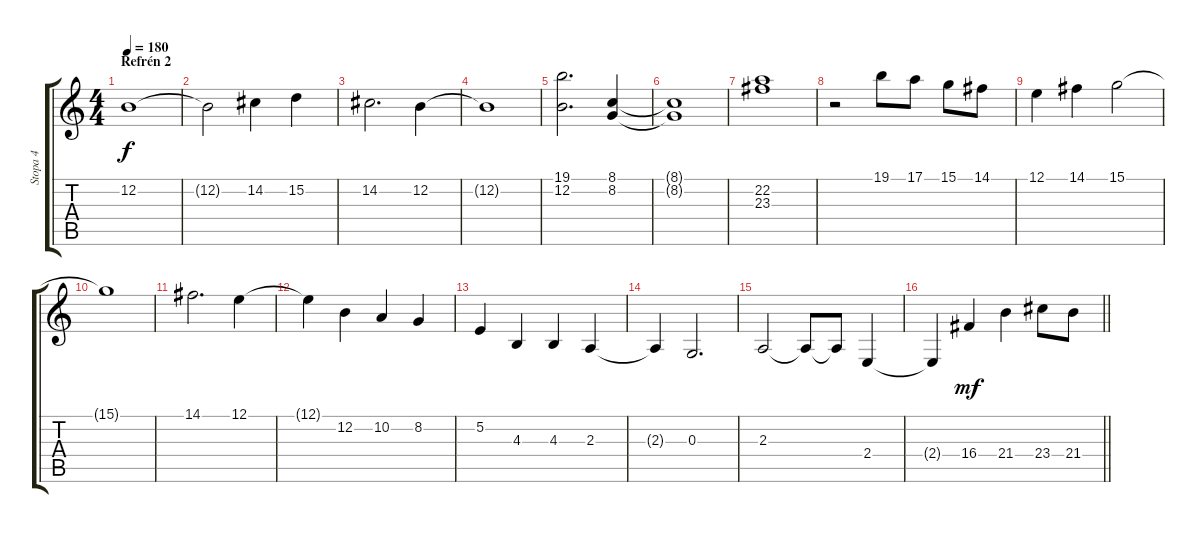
\track ("Stopa 4" "Stopa 4") {instrument stringensemble1}
\staff {score tabs}
\tuning (E4 B3 G3 D3 A2 E2) {hide}
\ts (4 4)
\section ("" "Refrén 2")
\tempo 180
\clef g2
\ks c
12.2.1{dy f} |
12.2{t}.2 14.2.4 15.2.4 |
14.2.2{d} 12.2.4 |
12.2{t}.1 |
(19.1 12.2).2{d} (8.1 8.2).4 |
(8.1{t} 8.2{t}).1 |
(22.2 23.3).1 |
r.2 19.1.8 17.1.8 15.1.8 14.1.8 |
12.1.4 14.1.4 15.1.2 |
15.1{t}.1 |
14.1.2{d} 12.1.4 |
12.1{t}.4 12.2.4 10.2.4 8.2.4 |
5.2.4 4.3.4 4.3.4 2.3.4 |
2.3{t}.4 0.3.2{d} |
2.3.2 2.3{t}.8 2.3{t}.8 2.4.4 |
\barLineRight lightlight
2.4{t}.4 16.4.4{dy mf} 21.4.4 23.4.8 21.4.8
